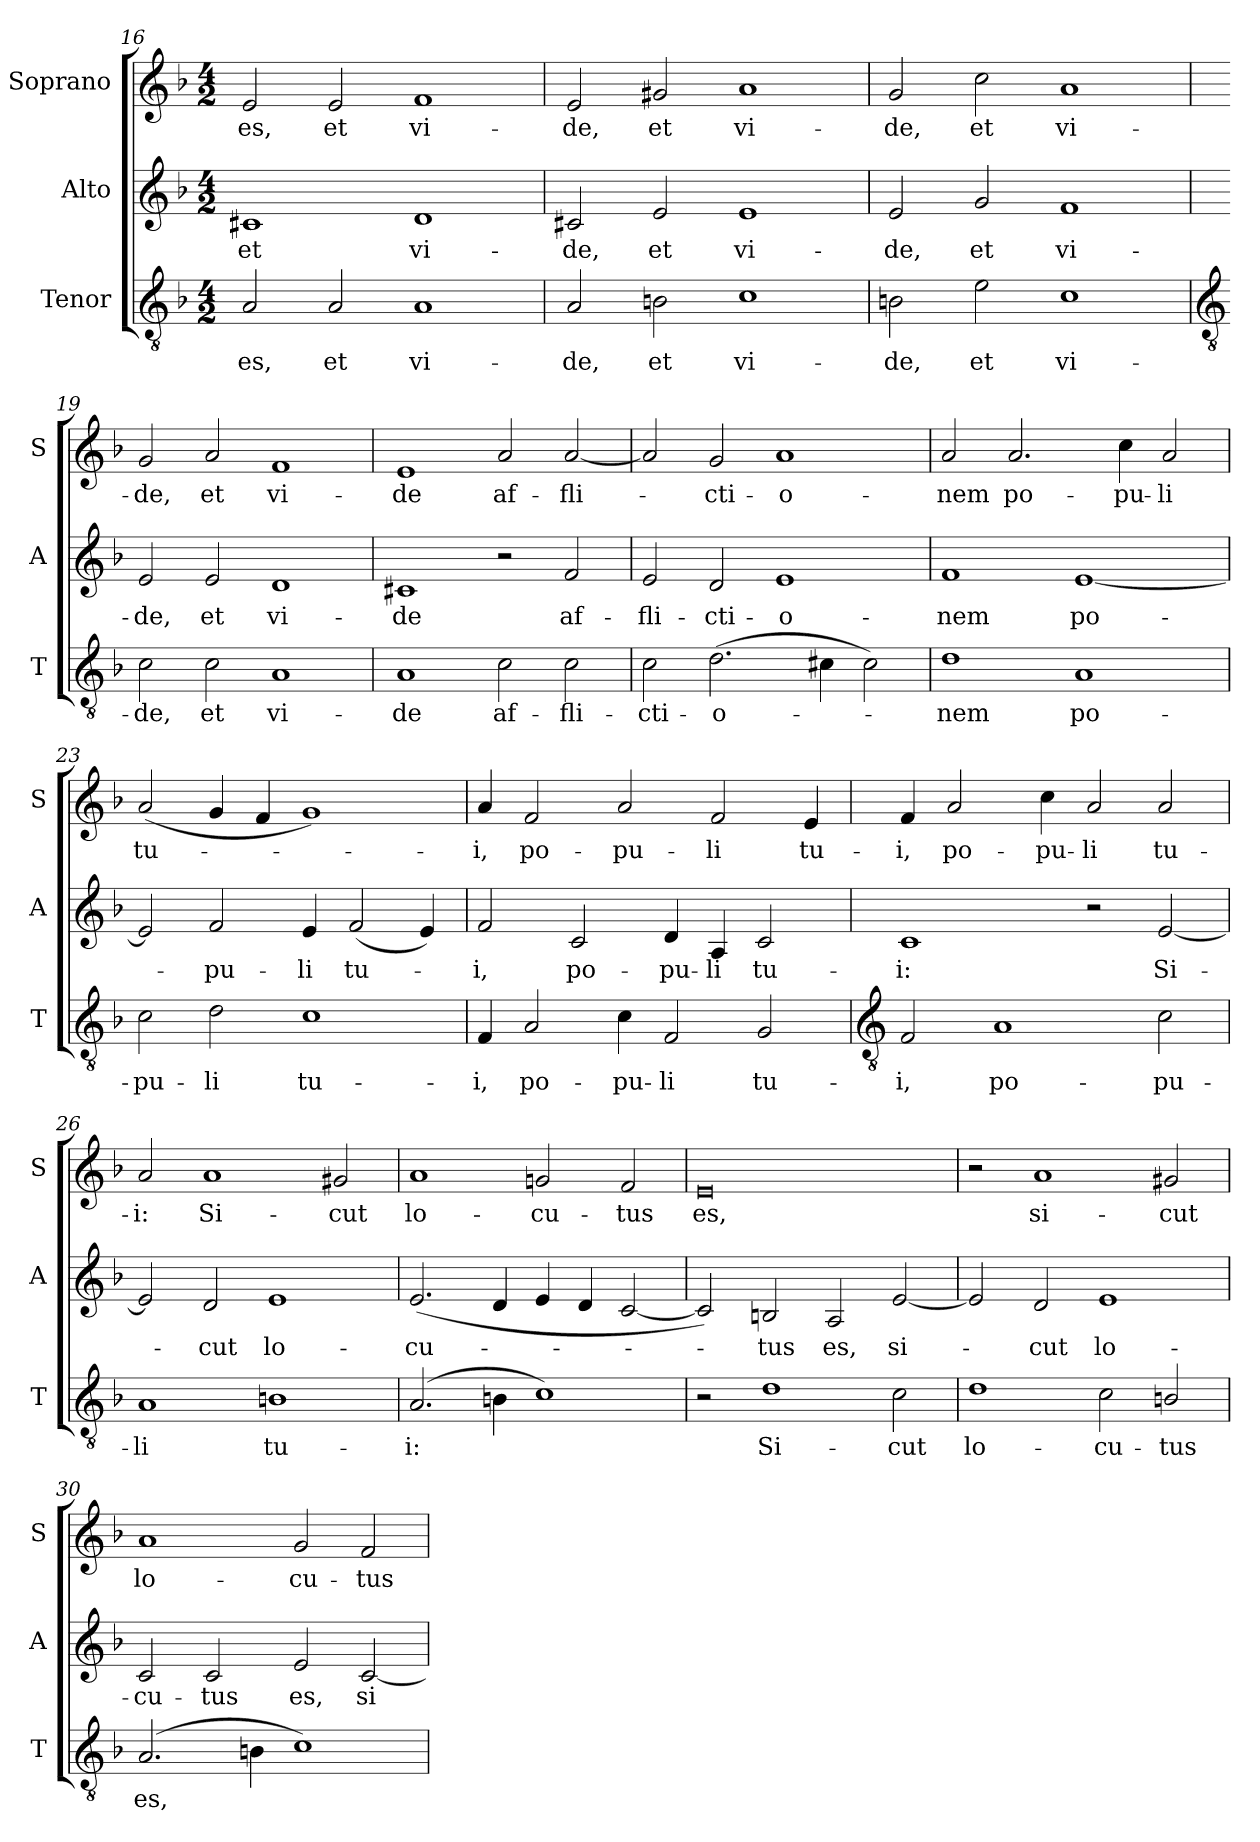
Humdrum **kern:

**kern	**text	**kern	**text	**kern	**text
*part3	*part3	*part2	*part2	*part1	*part1
*staff3	*staff3	*staff2	*staff2	*staff1	*staff1
*I"Tenor	*	*I"Alto	*	*I"Soprano	*
*I'T	*	*I'A	*	*I'S	*
*clefGv2	*	*clefG2	*	*clefG2	*
*k[b-]	*	*k[b-]	*	*k[b-]	*
*F:	*	*F:	*	*F:	*
*M4/2	*	*M4/2	*	*M4/2	*
=16	=16	=16	=16	=16	=16
!	!LO:LY:b	!	!LO:LY:b	!	!LO:LY:b
2A	es,	1c#X	et	2e	es,
!	!LO:LY:b	!	!	!	!LO:LY:b
2A	et	.	.	2e	et
!	!LO:LY:b	!	!LO:LY:b	!	!LO:LY:b
1A	vi-	1d	vi-	1f	vi-
=17	=17	=17	=17	=17	=17
!	!LO:LY:b	!	!LO:LY:b	!	!LO:LY:b
2A	-de,	2c#X	-de,	2e	-de,
!	!LO:LY:b	!	!LO:LY:b	!	!LO:LY:b
2Bn	et	2e	et	2g#X	et
!	!LO:LY:b	!	!LO:LY:b	!	!LO:LY:b
1c	vi-	1e	vi-	1a	vi-
=18	=18	=18	=18	=18	=18
!	!LO:LY:b	!	!LO:LY:b	!	!LO:LY:b
2Bn	-de,	2e	-de,	2g	-de,
!	!LO:LY:b	!	!LO:LY:b	!	!LO:LY:b
2e	et	2g	et	2cc	et
!	!LO:LY:b	!	!LO:LY:b	!	!LO:LY:b
1c	vi-	1f	vi-	1a	vi-
!!LO:LB:g=z
=19	=19	=19	=19	=19	=19
*clefGv2	*	*	*	*	*
!	!LO:LY:b	!	!LO:LY:b	!	!LO:LY:b
2c	-de,	2e	-de,	2g	-de,
!	!LO:LY:b	!	!LO:LY:b	!	!LO:LY:b
2c	et	2e	et	2a	et
!	!LO:LY:b	!	!LO:LY:b	!	!LO:LY:b
1A	vi-	1d	vi-	1f	vi-
=20	=20	=20	=20	=20	=20
!	!LO:LY:b	!	!LO:LY:b	!	!LO:LY:b
1A	-de	1c#X	-de	1e	-de
!	!LO:LY:b	!	!	!	!LO:LY:b
2c	af-	2r	.	2a	af-
!	!LO:LY:b	!	!LO:LY:b	!	!LO:LY:b
2c	-fli-	2f	af-	[2a	-fli-
=21	=21	=21	=21	=21	=21
!	!LO:LY:b	!	!LO:LY:b	!	!
2c	-cti-	2e	-fli-	2a]	.
!	!LO:LY:b	!	!LO:LY:b	!	!LO:LY:b
(>2.d	-o-	2d	-cti-	2g	cti-
!	!	!	!LO:LY:b	!	!LO:LY:b
.	.	1e	-o-	1a	-o-
4c#X	.	.	.	.	.
2c#)	.	.	.	.	.
=22	=22	=22	=22	=22	=22
!	!LO:LY:b	!	!LO:LY:b	!	!LO:LY:b
1d	nem	1f	-nem	2a	-nem
!	!	!	!	!	!LO:LY:b
.	.	.	.	2.a	po-
!	!LO:LY:b	!	!LO:LY:b	!	!
1A	po-	[1e	po-	.	.
!	!	!	!	!	!LO:LY:b
.	.	.	.	4cc	-pu-
!	!	!	!	!	!LO:LY:b
.	.	.	.	2a	-li
=23	=23	=23	=23	=23	=23
!	!LO:LY:b	!	!	!	!LO:LY:b
2c	-pu-	2e]	.	(<2a	tu-
!	!LO:LY:b	!	!LO:LY:b	!	!
2d	-li	2f	pu-	4g	.
.	.	.	.	4f	.
!	!LO:LY:b	!	!LO:LY:b	!	!
1c	tu-	4e	-li	1g)	.
!	!	!	!LO:LY:b	!	!
.	.	(<2f	tu-	.	.
.	.	4e)	.	.	.
=24	=24	=24	=24	=24	=24
!	!LO:LY:b	!	!LO:LY:b	!	!LO:LY:b
4F	-i,	2f	i,	4a	i,
!	!LO:LY:b	!	!	!	!LO:LY:b
2A	po-	.	.	2f	po-
!	!	!	!LO:LY:b	!	!
.	.	2c	po-	.	.
!	!LO:LY:b	!	!	!	!LO:LY:b
4c	-pu-	.	.	2a	-pu-
!	!LO:LY:b	!	!LO:LY:b	!	!
2F	-li	4d	-pu-	.	.
!	!	!	!LO:LY:b	!	!LO:LY:b
.	.	4A	-li	2f	-li
!	!LO:LY:b	!	!LO:LY:b	!	!
2G	tu-	2c	tu-	.	.
!	!	!	!	!	!LO:LY:b
.	.	.	.	4e	tu-
!!LO:LB:g=z
=25	=25	=25	=25	=25	=25
*clefGv2	*	*	*	*	*
!	!LO:LY:b	!	!LO:LY:b	!	!LO:LY:b
2F	-i,	1c	-i:	4f	-i,
!	!	!	!	!	!LO:LY:b
.	.	.	.	2a	po-
!	!LO:LY:b	!	!	!	!
1A	po-	.	.	.	.
!	!	!	!	!	!LO:LY:b
.	.	.	.	4cc	-pu-
!	!	!	!	!	!LO:LY:b
.	.	2r	.	2a	-li
!	!LO:LY:b	!	!LO:LY:b	!	!LO:LY:b
2c	-pu-	[2e	Si-	2a	tu-
=26	=26	=26	=26	=26	=26
!	!LO:LY:b	!	!	!	!LO:LY:b
1A	-li	2e]	.	2a	-i:
!	!	!	!LO:LY:b	!	!LO:LY:b
.	.	2d	cut	1a	Si-
!	!LO:LY:b	!	!LO:LY:b	!	!
1Bn	tu-	1e	lo-	.	.
!	!	!	!	!	!LO:LY:b
.	.	.	.	2g#X	-cut
=27	=27	=27	=27	=27	=27
!	!LO:LY:b	!	!LO:LY:b	!	!LO:LY:b
(>2.A	-i:	(<2.e	-cu-	1a	lo-
4Bn	.	4d	.	.	.
!	!	!	!	!	!LO:LY:b
1c)	.	4e	.	2gn	-cu-
.	.	4d	.	.	.
!	!	!	!	!	!LO:LY:b
.	.	[2c	.	2f	-tus
=28	=28	=28	=28	=28	=28
!	!	!	!	!	!LO:LY:b
2r	.	2c])	.	0e	es,
!	!LO:LY:b	!	!LO:LY:b	!	!
1d	Si-	2Bn	tus	.	.
!	!	!	!LO:LY:b	!	!
.	.	2A	es,	.	.
!	!LO:LY:b	!	!LO:LY:b	!	!
2c	-cut	[2e	si-	.	.
=29	=29	=29	=29	=29	=29
!	!LO:LY:b	!	!	!	!
1d	lo-	2e]	.	2r	.
!	!	!	!LO:LY:b	!	!LO:LY:b
.	.	2d	cut	1a	si-
!	!LO:LY:b	!	!LO:LY:b	!	!
2c	-cu-	1e	lo-	.	.
!	!LO:LY:b	!	!	!	!LO:LY:b
2Bn/	-tus	.	.	2g#X	-cut
=30	=30	=30	=30	=30	=30
!	!LO:LY:b	!	!LO:LY:b	!	!LO:LY:b
(>2.A	es,	2c	-cu-	1a	lo-
!	!	!	!LO:LY:b	!	!
.	.	2c	-tus	.	.
4Bn	.	.	.	.	.
!	!	!	!LO:LY:b	!	!LO:LY:b
1c)	.	2e	es,	2g	-cu-
!	!	!	!LO:LY:b	!	!LO:LY:b
.	.	[2c	si-	2f	-tus
=	=	=	=	=	=
*-	*-	*-	*-	*-	*-
